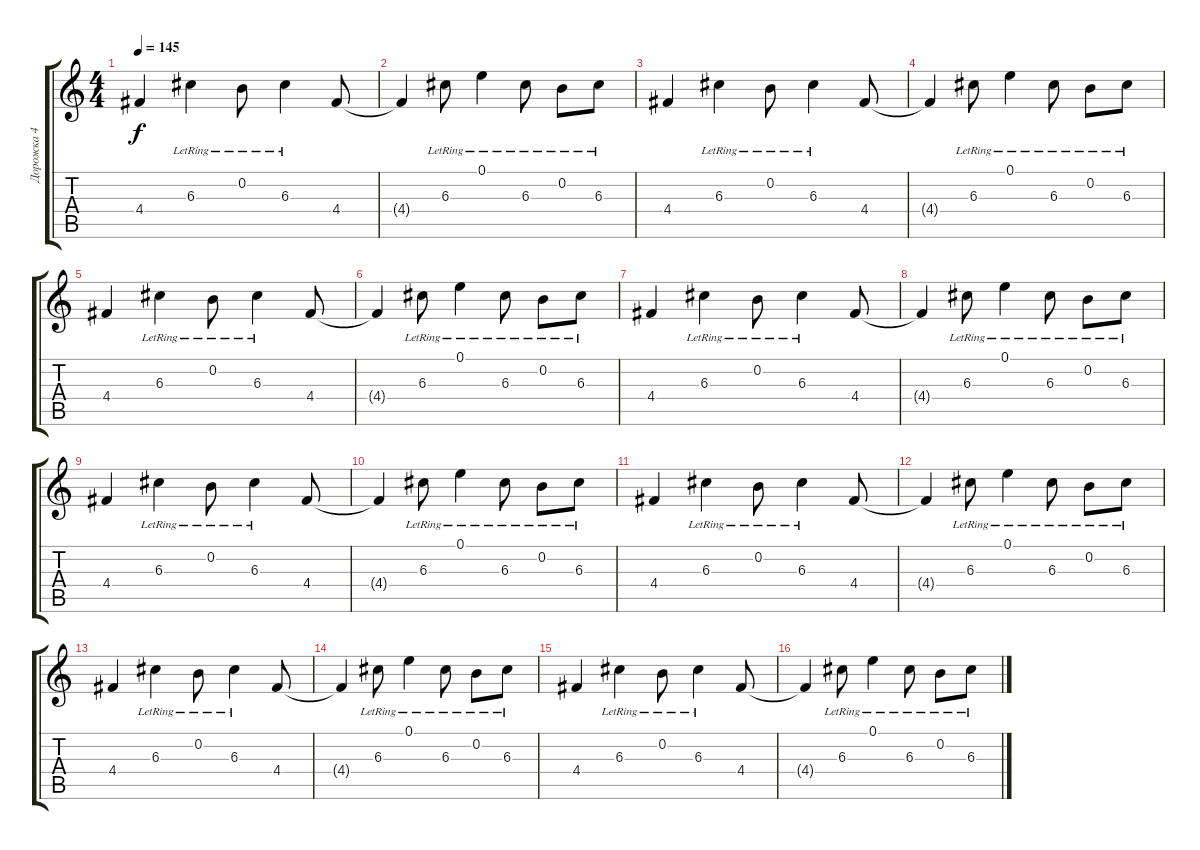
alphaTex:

\track ("Дорожка 4" "Дорожка 4") {instrument electricguitarmuted}
\staff {score tabs}
\tuning (E4 B3 G3 D3 A2 E2) {hide}
\ts (4 4)
\tempo 145
\clef g2
\ks c
4.4.4{dy f} 6.3{lr}.4 0.2{lr}.8 6.3{lr}.4 4.4.8 |
4.4{t}.4 6.3{lr}.8 0.1{lr}.4 6.3{lr}.8 0.2{lr}.8 6.3{lr}.8 |
4.4.4 6.3{lr}.4 0.2{lr}.8 6.3{lr}.4 4.4.8 |
4.4{t}.4 6.3{lr}.8 0.1{lr}.4 6.3{lr}.8 0.2{lr}.8 6.3{lr}.8 |
4.4.4 6.3{lr}.4 0.2{lr}.8 6.3{lr}.4 4.4.8 |
4.4{t}.4 6.3{lr}.8 0.1{lr}.4 6.3{lr}.8 0.2{lr}.8 6.3{lr}.8 |
4.4.4 6.3{lr}.4 0.2{lr}.8 6.3{lr}.4 4.4.8 |
4.4{t}.4 6.3{lr}.8 0.1{lr}.4 6.3{lr}.8 0.2{lr}.8 6.3{lr}.8 |
4.4.4 6.3{lr}.4 0.2{lr}.8 6.3{lr}.4 4.4.8 |
4.4{t}.4 6.3{lr}.8 0.1{lr}.4 6.3{lr}.8 0.2{lr}.8 6.3{lr}.8 |
4.4.4 6.3{lr}.4 0.2{lr}.8 6.3{lr}.4 4.4.8 |
4.4{t}.4 6.3{lr}.8 0.1{lr}.4 6.3{lr}.8 0.2{lr}.8 6.3{lr}.8 |
4.4.4 6.3{lr}.4 0.2{lr}.8 6.3{lr}.4 4.4.8 |
4.4{t}.4 6.3{lr}.8 0.1{lr}.4 6.3{lr}.8 0.2{lr}.8 6.3{lr}.8 |
4.4.4 6.3{lr}.4 0.2{lr}.8 6.3{lr}.4 4.4.8 |
4.4{t}.4 6.3{lr}.8 0.1{lr}.4 6.3{lr}.8 0.2{lr}.8 6.3{lr}.8
